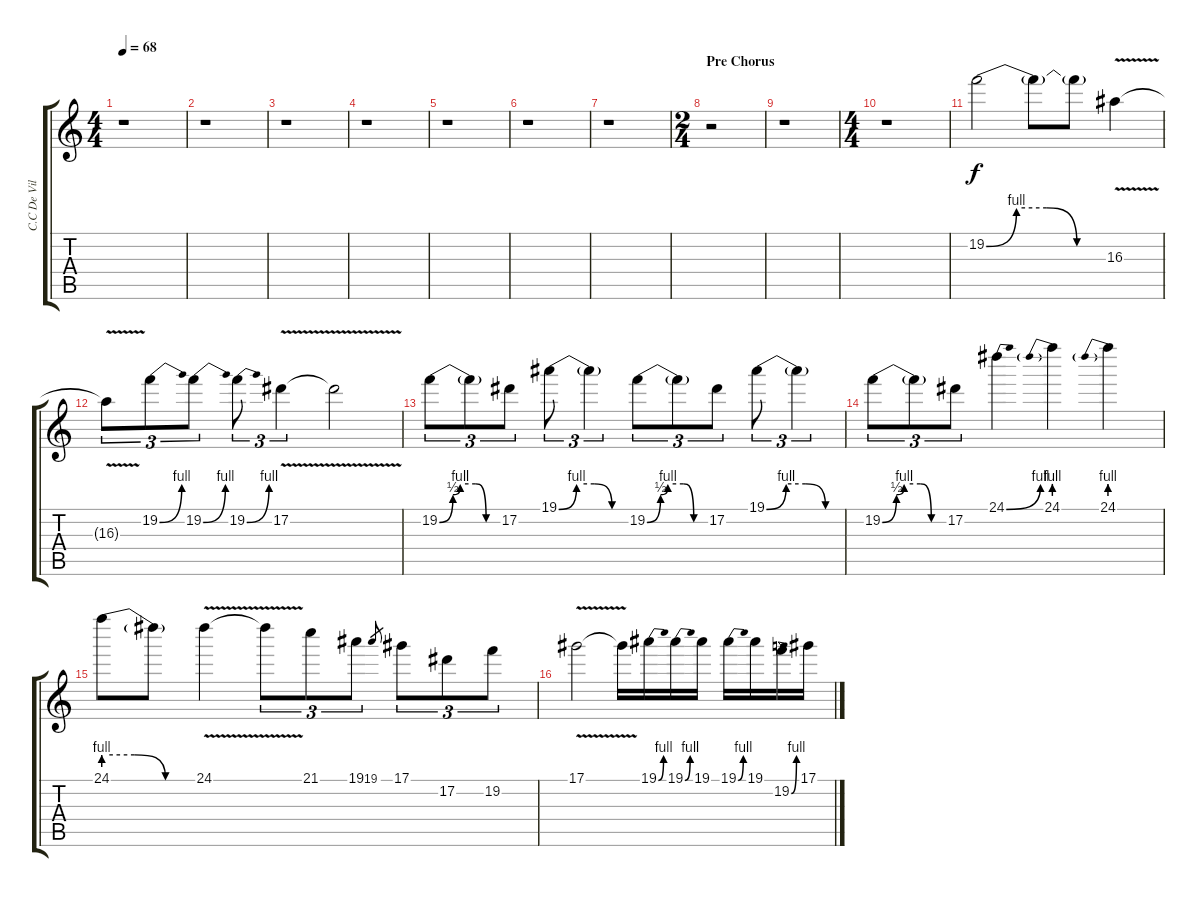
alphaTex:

\track ("C.C De Ville - Lead Guitar 2" "C.C De Vil") {instrument distortionguitar}
\staff {score tabs}
\tuning (Eb4 Bb3 Gb3 Db3 Ab2 Eb2) {hide}
\ts (4 4)
\tempo 68
\clef g2
\ks c
r.1{dy f} |
r.1 |
r.1 |
r.1 |
r.1 |
r.1 |
r.1 |
\ts (2 4)
\section ("" "Pre Chorus")
r.2 |
r.1 |
\ts (4 4)
r.1 |
19.2{be (custom 0 0 15 4 30 4 45 0 60 0)}.2{volume 16 balance 8} 19.2{t}.8 19.2{t}.8 16.3{v}.4 |
16.3{t}.8{tu (3 2)} 19.2{be (bend 0 0 60 4)}.8{tu (3 2)} 19.2{be (bend 0 0 60 4)}.8{tu (3 2)} 19.2{be (bend 0 0 60 4)}.8{tu (3 2)} 17.2{v}.4{tu (3 2)} 17.2{t}.2 |
19.2{be (custom 0 0 13 2 20 4 35 4 45 0 60 0)}.8{tu (3 2)} 19.2{t}.8{tu (3 2)} 17.2.8{tu (3 2)} 19.1{be (custom 0 0 15 4 30 4 45 0 60 0)}.8{tu (3 2)} 19.1{t}.4{tu (3 2)} 19.2{be (custom 0 0 13 2 20 4 35 4 45 0 60 0)}.8{tu (3 2)} 19.2{t}.8{tu (3 2)} 17.2.8{tu (3 2)} 19.1{be (custom 0 0 15 4 30 4 45 0 60 0)}.8{tu (3 2)} 19.1{t}.4{tu (3 2)} |
19.2{be (custom 0 0 13 2 20 4 35 4 45 0 60 0)}.8{tu (3 2)} 19.2{t}.8{tu (3 2)} 17.2.8{tu (3 2)} 24.1{be (bend 0 0 60 4)}.4 24.1{be (prebend 0 4 60 4)}.4 24.1{be (prebend 0 4 60 4)}.4 |
24.1{be (custom 0 4 20 4 40 0 60 0)}.8 24.1{t}.8 24.1{v}.4 24.1{t}.8{tu (3 2)} 21.1.8{tu (3 2)} 19.1.8{tu (3 2)} 19.1.8{gr} 17.1.8{tu (3 2)} 17.2.8{tu (3 2)} 19.2.8{tu (3 2)} |
17.1{v}.2 17.1{t}.16 19.1{be (bend 0 0 60 4)}.16 19.1{be (bend 0 0 60 4)}.16 19.1.16 19.1{be (bend 0 0 60 4)}.16 19.1.16 19.2{be (bend 0 0 60 4)}.16 17.1.16
